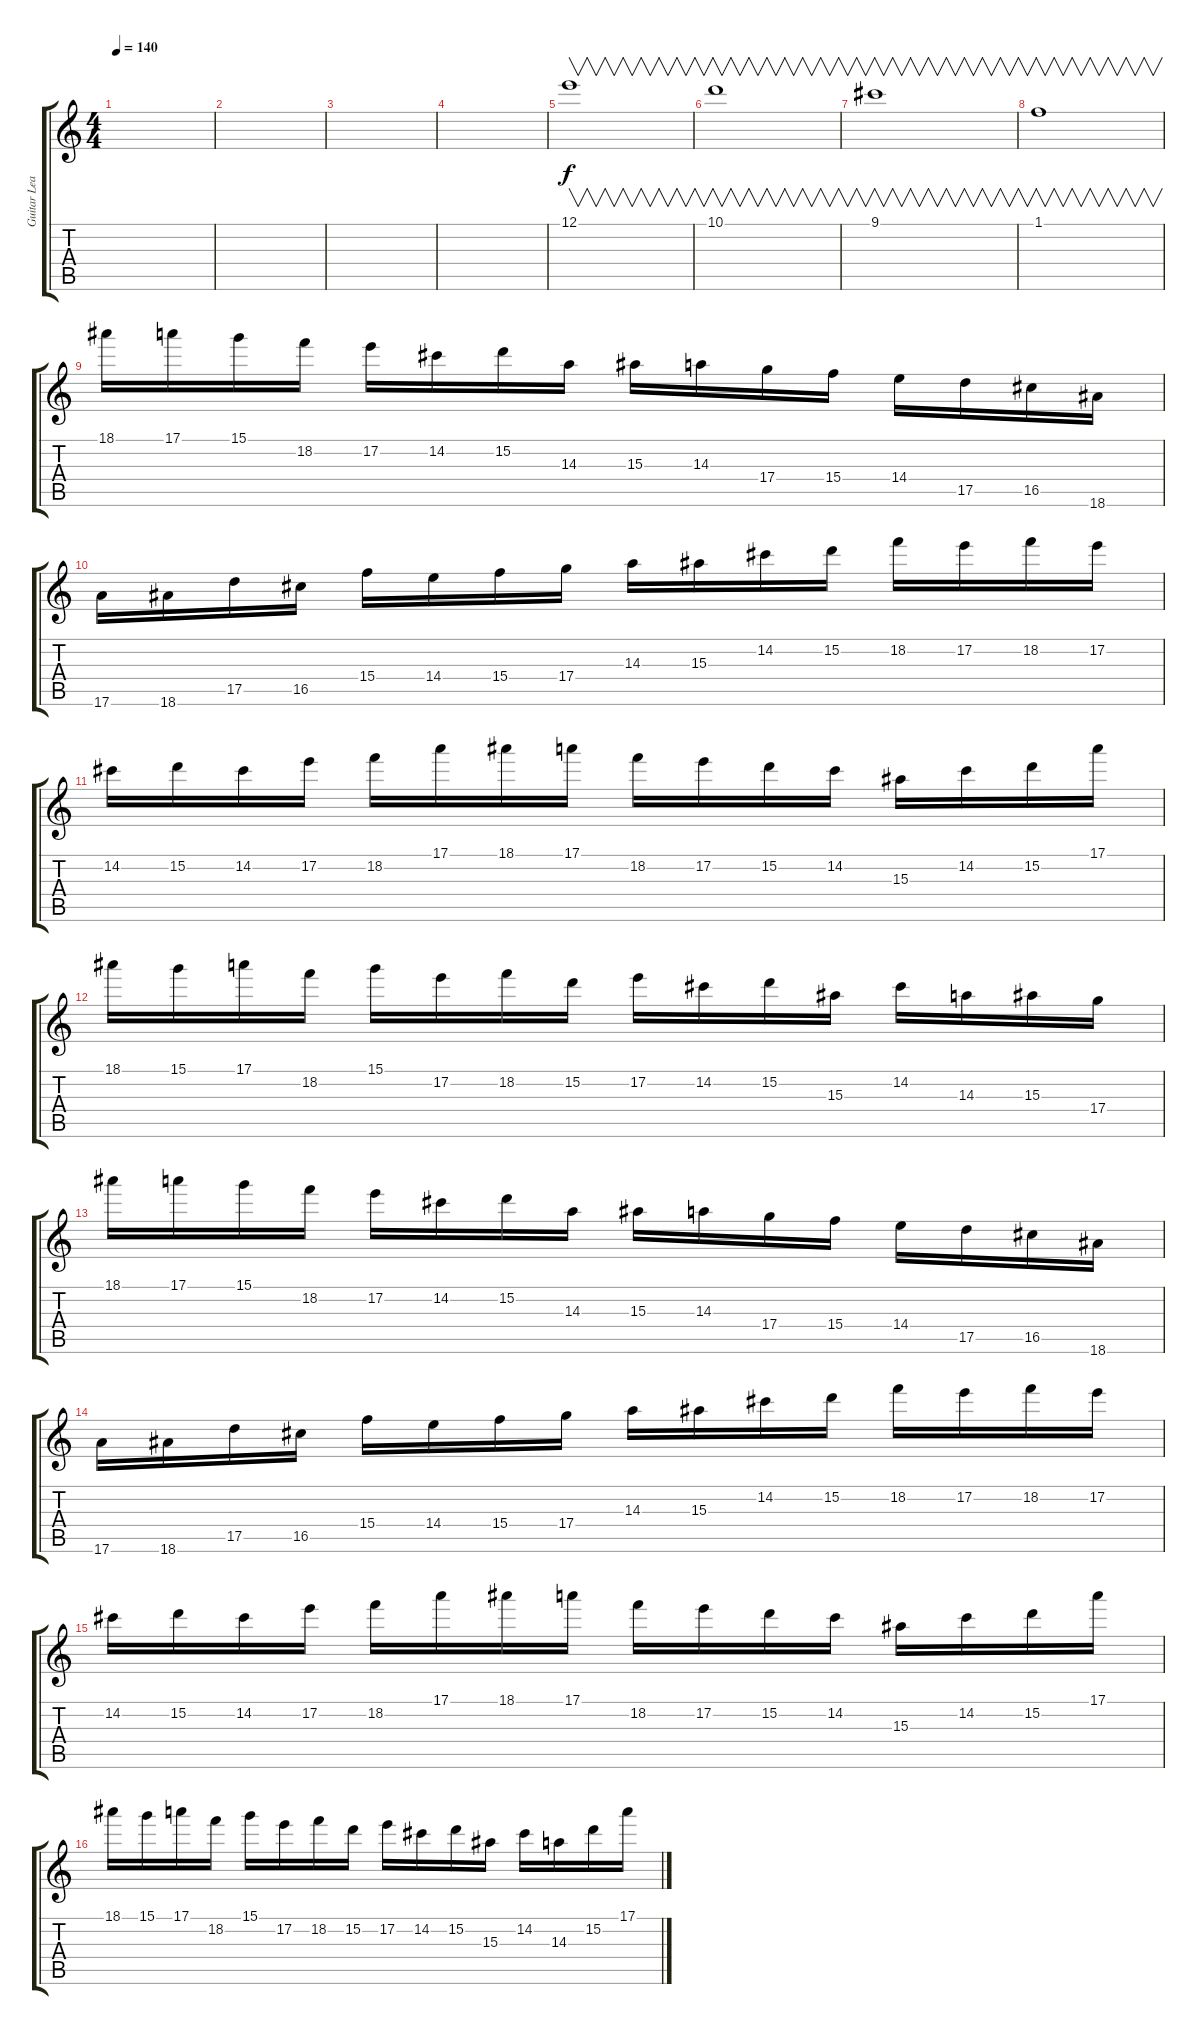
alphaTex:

\track ("Guitar Lead" "Guitar Lea") {instrument distortionguitar}
\staff {score tabs}
\tuning (E4 B3 G3 D3 A2 E2) {hide}
\ts (4 4)
\tempo 140
\clef g2
\ks c
|
|
|
|
12.1.1{v} |
10.1.1{v} |
9.1.1{v} |
1.1.1{v} |
18.1.16 17.1.16 15.1.16 18.2.16 17.2.16 14.2.16 15.2.16 14.3.16 15.3.16 14.3.16 17.4.16 15.4.16 14.4.16 17.5.16 16.5.16 18.6.16 |
17.6.16 18.6.16 17.5.16 16.5.16 15.4.16 14.4.16 15.4.16 17.4.16 14.3.16 15.3.16 14.2.16 15.2.16 18.2.16 17.2.16 18.2.16 17.2.16 |
14.2.16 15.2.16 14.2.16 17.2.16 18.2.16 17.1.16 18.1.16 17.1.16 18.2.16 17.2.16 15.2.16 14.2.16 15.3.16 14.2.16 15.2.16 17.1.16 |
18.1.16 15.1.16 17.1.16 18.2.16 15.1.16 17.2.16 18.2.16 15.2.16 17.2.16 14.2.16 15.2.16 15.3.16 14.2.16 14.3.16 15.3.16 17.4.16 |
18.1.16 17.1.16 15.1.16 18.2.16 17.2.16 14.2.16 15.2.16 14.3.16 15.3.16 14.3.16 17.4.16 15.4.16 14.4.16 17.5.16 16.5.16 18.6.16 |
17.6.16 18.6.16 17.5.16 16.5.16 15.4.16 14.4.16 15.4.16 17.4.16 14.3.16 15.3.16 14.2.16 15.2.16 18.2.16 17.2.16 18.2.16 17.2.16 |
14.2.16 15.2.16 14.2.16 17.2.16 18.2.16 17.1.16 18.1.16 17.1.16 18.2.16 17.2.16 15.2.16 14.2.16 15.3.16 14.2.16 15.2.16 17.1.16 |
18.1.16 15.1.16 17.1.16 18.2.16 15.1.16 17.2.16 18.2.16 15.2.16 17.2.16 14.2.16 15.2.16 15.3.16 14.2.16 14.3.16 15.2.16 17.1.16
